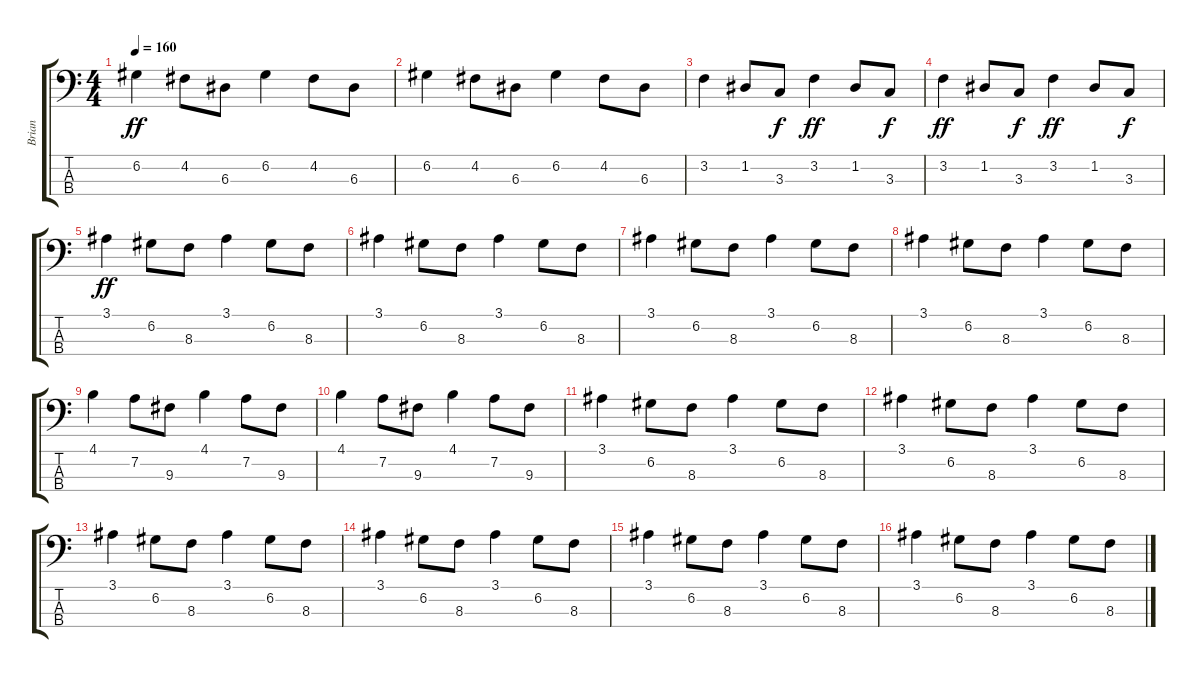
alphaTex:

\track ("Brian" "Brian") {instrument electricbassfinger}
\staff {score tabs}
\tuning (G2 D2 A1 E1) {hide}
\ts (4 4)
\tempo 160
\clef f4
\ks c
6.2.4{dy ff} 4.2.8 6.3.8 6.2.4 4.2.8 6.3.8 |
6.2.4 4.2.8 6.3.8 6.2.4 4.2.8 6.3.8 |
3.2.4 1.2.8 3.3.8{dy f} 3.2.4{dy ff} 1.2.8 3.3.8{dy f} |
3.2.4{dy ff} 1.2.8 3.3.8{dy f} 3.2.4{dy ff} 1.2.8 3.3.8{dy f} |
3.1.4{dy ff} 6.2.8 8.3.8 3.1.4 6.2.8 8.3.8 |
3.1.4 6.2.8 8.3.8 3.1.4 6.2.8 8.3.8 |
3.1.4 6.2.8 8.3.8 3.1.4 6.2.8 8.3.8 |
3.1.4 6.2.8 8.3.8 3.1.4 6.2.8 8.3.8 |
4.1.4 7.2.8 9.3.8 4.1.4 7.2.8 9.3.8 |
4.1.4 7.2.8 9.3.8 4.1.4 7.2.8 9.3.8 |
3.1.4 6.2.8 8.3.8 3.1.4 6.2.8 8.3.8 |
3.1.4 6.2.8 8.3.8 3.1.4 6.2.8 8.3.8 |
3.1.4 6.2.8 8.3.8 3.1.4 6.2.8 8.3.8 |
3.1.4 6.2.8 8.3.8 3.1.4 6.2.8 8.3.8 |
3.1.4 6.2.8 8.3.8 3.1.4 6.2.8 8.3.8 |
3.1.4 6.2.8 8.3.8 3.1.4 6.2.8 8.3.8
